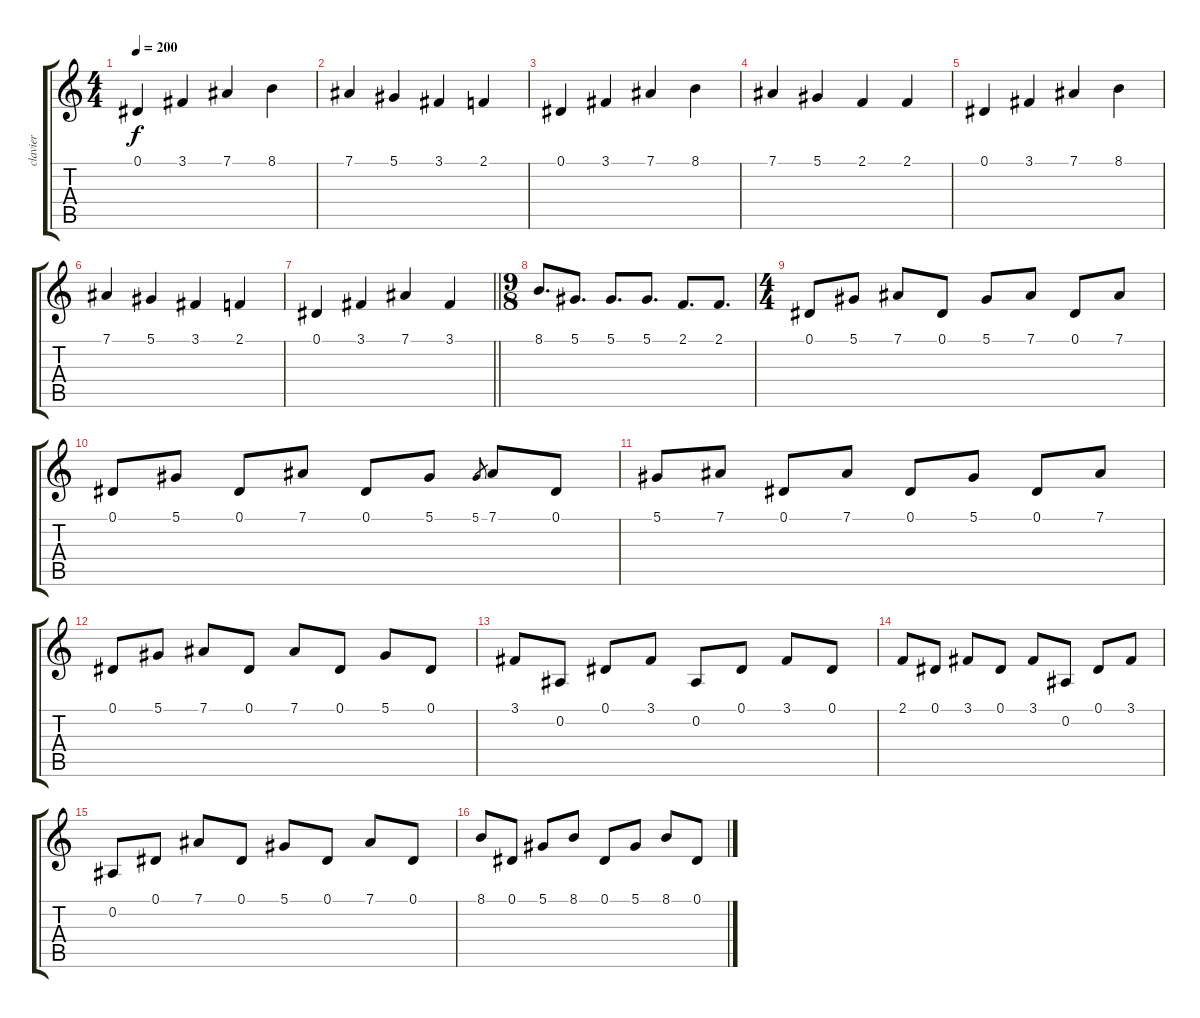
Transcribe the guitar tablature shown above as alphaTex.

\track ("clavier" "clavier") {instrument lead1square}
\staff {score tabs}
\tuning (Eb4 Bb3 Gb3 Db3 Ab2 Eb2) {hide}
\ts (4 4)
\tempo 200
\clef g2
\ks c
0.1.4{dy f volume 16 instrument tremolostrings} 3.1.4 7.1.4 8.1.4 |
7.1.4 5.1.4 3.1.4 2.1.4 |
0.1.4{volume 16 instrument tremolostrings} 3.1.4 7.1.4 8.1.4 |
7.1.4 5.1.4 2.1.4 2.1.4 |
0.1.4{volume 16 instrument tremolostrings} 3.1.4 7.1.4 8.1.4 |
7.1.4 5.1.4 3.1.4 2.1.4 |
\barLineRight lightlight
0.1.4 3.1.4 7.1.4 3.1.4 |
\ts (9 8)
8.1.8{d} 5.1.8{d} 5.1.8{d} 5.1.8{d} 2.1.8{d} 2.1.8{d} |
\ts (4 4)
0.1.8{instrument lead1square} 5.1.8 7.1.8 0.1.8 5.1.8 7.1.8 0.1.8 7.1.8 |
0.1.8 5.1.8 0.1.8 7.1.8 0.1.8 5.1.8 5.1.8{gr} 7.1.8 0.1.8 |
5.1.8 7.1.8 0.1.8 7.1.8 0.1.8 5.1.8 0.1.8 7.1.8 |
0.1.8 5.1.8 7.1.8 0.1.8 7.1.8 0.1.8 5.1.8 0.1.8 |
3.1.8 0.2.8 0.1.8 3.1.8 0.2.8 0.1.8 3.1.8 0.1.8 |
2.1.8 0.1.8 3.1.8 0.1.8 3.1.8 0.2.8 0.1.8 3.1.8 |
0.2.8 0.1.8 7.1.8 0.1.8 5.1.8 0.1.8 7.1.8 0.1.8 |
8.1.8 0.1.8 5.1.8 8.1.8 0.1.8 5.1.8 8.1.8 0.1.8
